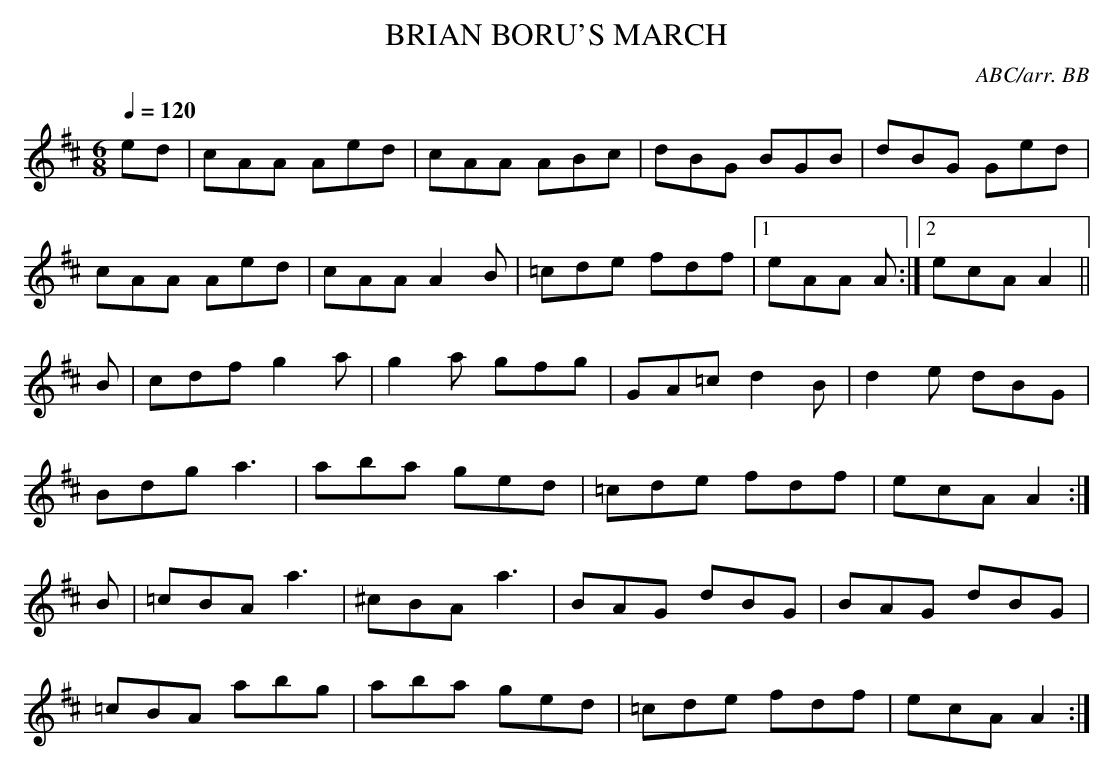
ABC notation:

X:1
T:BRIAN BORU'S MARCH
C:ABC/arr. BB
Byrne Brothers.
Q:1/4=120
L:1/8
M:6/8
K:Amix
ed|cAA Aed|cAA ABc|dBG BGB|dBG Ged|
cAA Aed|cAA A2B|=cde fdf|1 eAA A:|2 ecA A2||
B|cdf g2a|g2a gfg|GA=c d2B|d2e dBG|
Bdg a3|aba ged|=cde fdf|ecA A2:|
B|=cBA a3|^cBA a3|BAG dBG|BAG dBG|
=cBA abg|aba ged|=cde fdf|ecA A2:|
